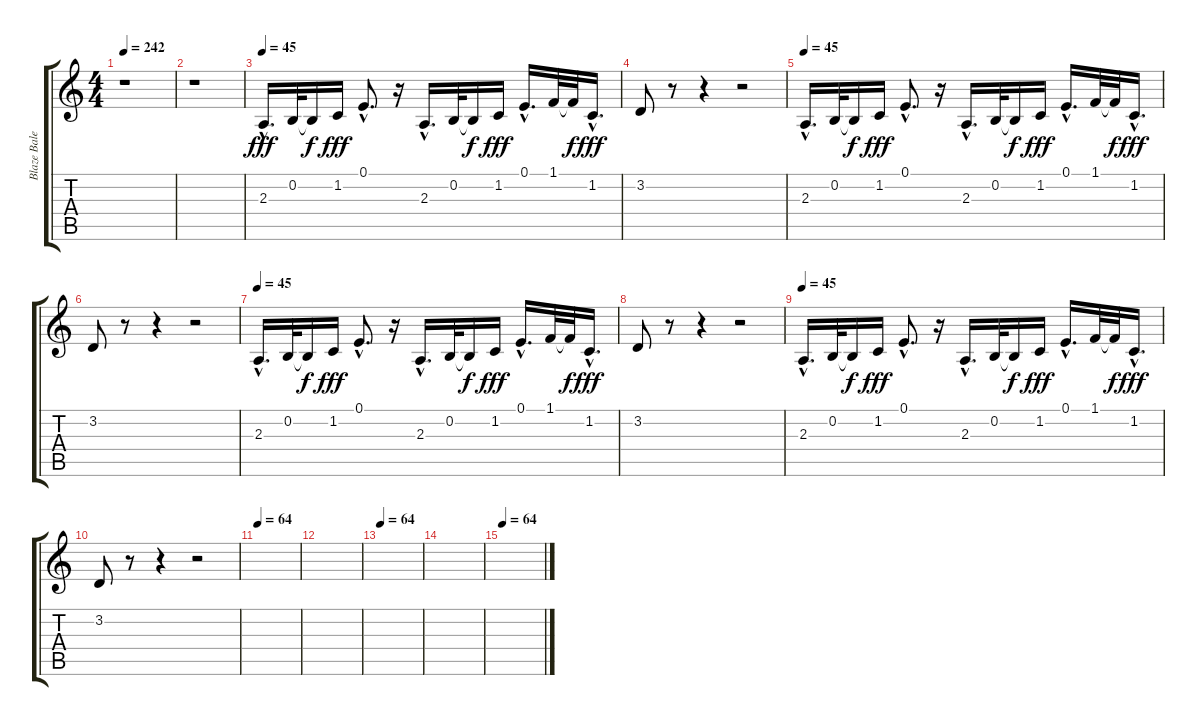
\track ("Blaze Baley" "Blaze Bale") {instrument choiraahs}
\staff {score tabs}
\tuning (E4 B3 G3 D3 A2 E2) {hide}
\ts (4 4)
\tempo 242
\clef g2
\ks c
r.1{dy fff} |
r.1 |
\tempo 45
2.3{hac}.16{d} 0.2.32 0.2{t}.16{dy f} 1.2.16{dy fff} 0.1{hac}.8{d} r.16 2.3{hac}.16{d} 0.2.32 0.2{t}.16{dy f} 1.2.16{dy fff} 0.1{hac}.16{d} 1.1.32 1.1{t}.32{dy f} 1.2{hac}.16{d dy fff} |
3.2.8 r.8 r.4 r.2 |
\tempo 45
2.3{hac}.16{d} 0.2.32 0.2{t}.16{dy f} 1.2.16{dy fff} 0.1{hac}.8{d} r.16 2.3{hac}.16{d} 0.2.32 0.2{t}.16{dy f} 1.2.16{dy fff} 0.1{hac}.16{d} 1.1.32 1.1{t}.32{dy f} 1.2{hac}.16{d dy fff} |
3.2.8 r.8 r.4 r.2 |
\tempo 45
2.3{hac}.16{d} 0.2.32 0.2{t}.16{dy f} 1.2.16{dy fff} 0.1{hac}.8{d} r.16 2.3{hac}.16{d} 0.2.32 0.2{t}.16{dy f} 1.2.16{dy fff} 0.1{hac}.16{d} 1.1.32 1.1{t}.32{dy f} 1.2{hac}.16{d dy fff} |
3.2.8 r.8 r.4 r.2 |
\tempo 45
2.3{hac}.16{d} 0.2.32 0.2{t}.16{dy f} 1.2.16{dy fff} 0.1{hac}.8{d} r.16 2.3{hac}.16{d} 0.2.32 0.2{t}.16{dy f} 1.2.16{dy fff} 0.1{hac}.16{d} 1.1.32 1.1{t}.32{dy f} 1.2{hac}.16{d dy fff} |
3.2.8 r.8 r.4 r.2 |
\tempo 64
|
|
\tempo 64
|
|
\tempo 64
